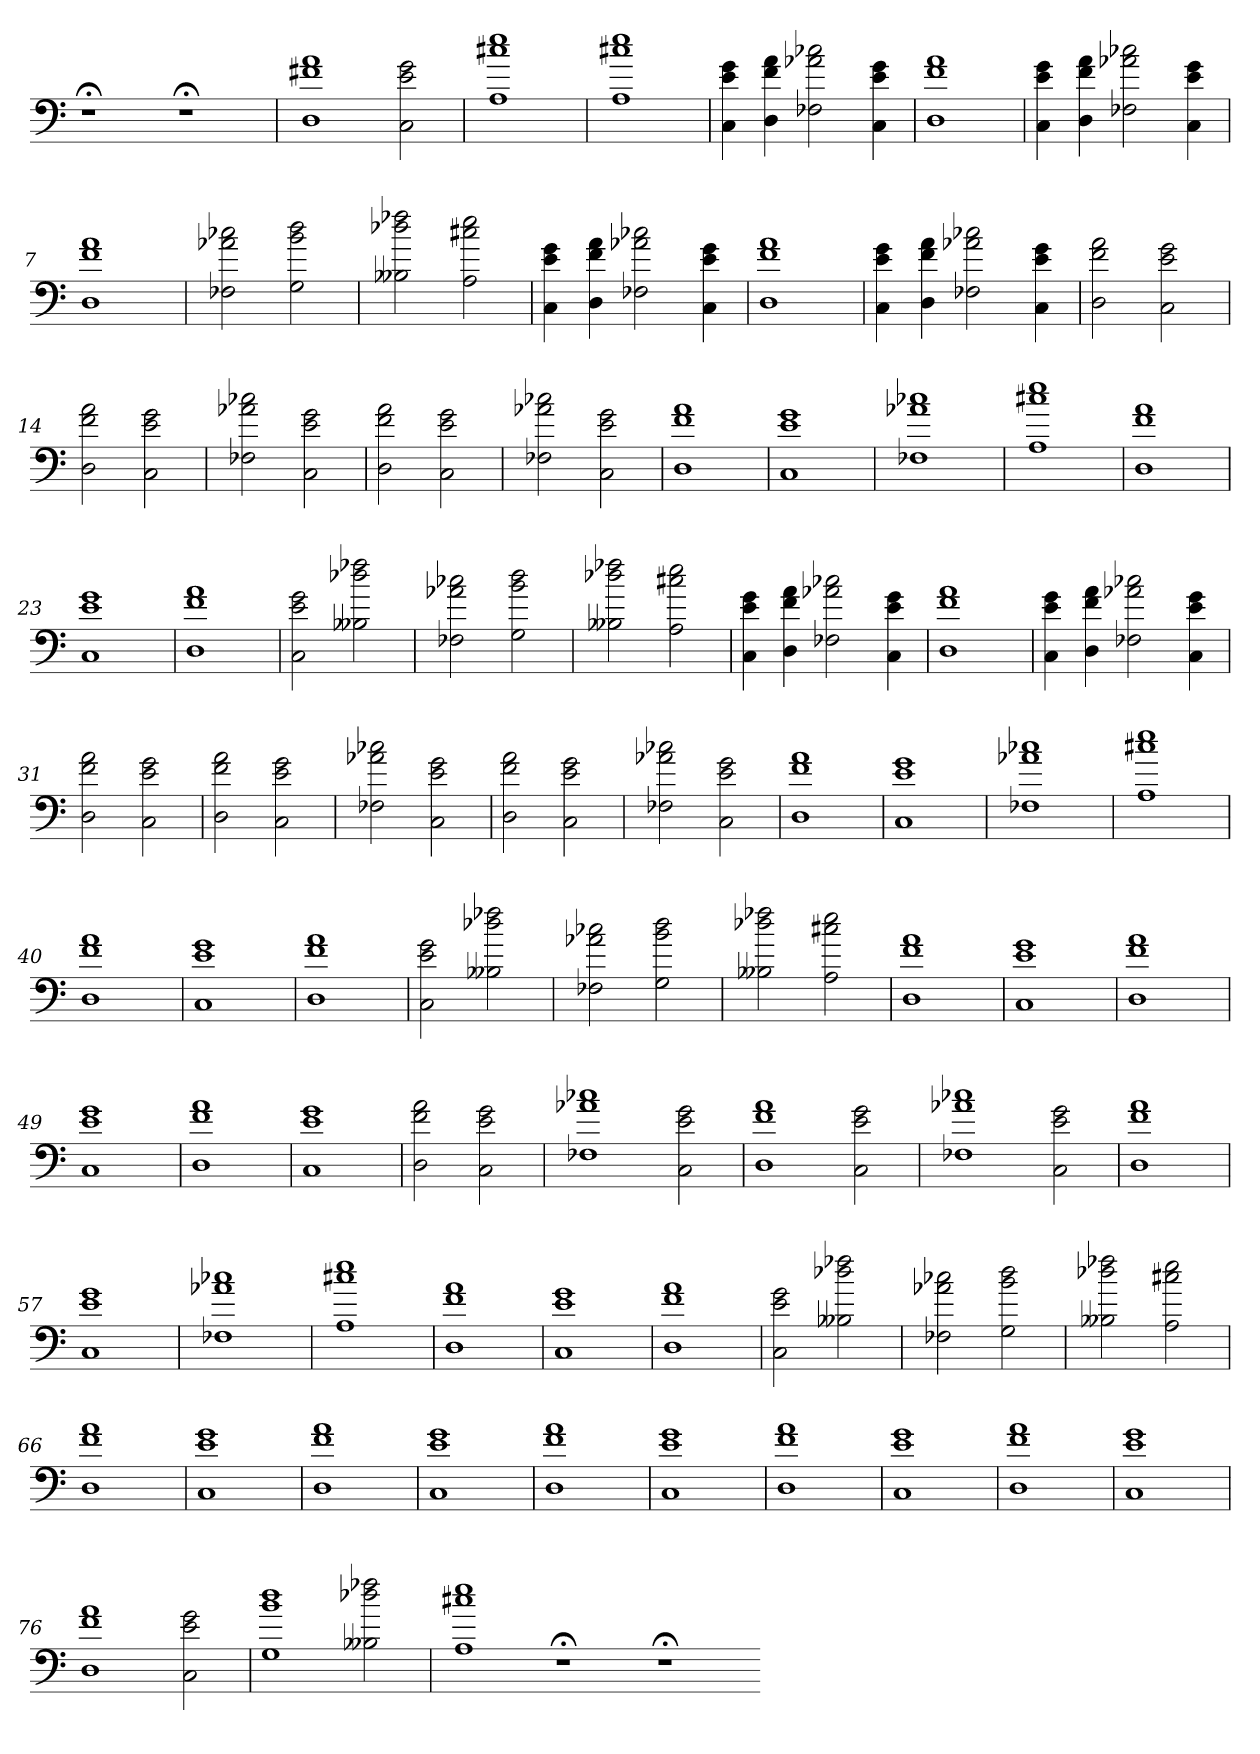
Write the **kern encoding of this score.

**kern
*part1
*staff1
=
1r;<
1r;<
=1
1D 1f#X 1a
2C 2e 2g
=2
1A 1cc#X 1ee
=3
1A 1cc#X 1ee
=4
4C 4e 4g
4D 4f 4a
2F-X 2a-X 2cc-X
4C 4e 4g
=5
1D 1f 1a
=6
4C 4e 4g
4D 4f 4a
2F-X 2a-X 2cc-X
4C 4e 4g
=7
1D 1f 1a
=8
2F-X 2a-X 2cc-X
2G 2b 2dd
=9
2B--X 2dd-X 2ff-X
2A 2cc#X 2ee
=10
4C 4e 4g
4D 4f 4a
2F-X 2a-X 2cc-X
4C 4e 4g
=11
1D 1f 1a
=12
4C 4e 4g
4D 4f 4a
2F-X 2a-X 2cc-X
4C 4e 4g
=13
2D 2f 2a
2C 2e 2g
=14
2D 2f 2a
2C 2e 2g
=15
2F-X 2a-X 2cc-X
2C 2e 2g
=16
2D 2f 2a
2C 2e 2g
=17
2F-X 2a-X 2cc-X
2C 2e 2g
=18
1D 1f 1a
=19
1C 1e 1g
=20
1F-X 1a-X 1cc-X
=21
1A 1cc#X 1ee
=22
1D 1f 1a
=23
1C 1e 1g
=24
1D 1f 1a
=25
2C 2e 2g
2B--X 2dd-X 2ff-X
=26
2F-X 2a-X 2cc-X
2G 2b 2dd
=27
2B--X 2dd-X 2ff-X
2A 2cc#X 2ee
=28
4C 4e 4g
4D 4f 4a
2F-X 2a-X 2cc-X
4C 4e 4g
=29
1D 1f 1a
=30
4C 4e 4g
4D 4f 4a
2F-X 2a-X 2cc-X
4C 4e 4g
=31
2D 2f 2a
2C 2e 2g
=32
2D 2f 2a
2C 2e 2g
=33
2F-X 2a-X 2cc-X
2C 2e 2g
=34
2D 2f 2a
2C 2e 2g
=35
2F-X 2a-X 2cc-X
2C 2e 2g
=36
1D 1f 1a
=37
1C 1e 1g
=38
1F-X 1a-X 1cc-X
=39
1A 1cc#X 1ee
=40
1D 1f 1a
=41
1C 1e 1g
=42
1D 1f 1a
=43
2C 2e 2g
2B--X 2dd-X 2ff-X
=44
2F-X 2a-X 2cc-X
2G 2b 2dd
=45
2B--X 2dd-X 2ff-X
2A 2cc#X 2ee
=46
1D 1f 1a
=47
1C 1e 1g
=48
1D 1f 1a
=49
1C 1e 1g
=50
1D 1f 1a
=51
1C 1e 1g
=52
2D 2f 2a
2C 2e 2g
=53
1F-X 1a-X 1cc-X
2C 2e 2g
=54
1D 1f 1a
2C 2e 2g
=55
1F-X 1a-X 1cc-X
2C 2e 2g
=56
1D 1f 1a
=57
1C 1e 1g
=58
1F-X 1a-X 1cc-X
=59
1A 1cc#X 1ee
=60
1D 1f 1a
=61
1C 1e 1g
=62
1D 1f 1a
=63
2C 2e 2g
2B--X 2dd-X 2ff-X
=64
2F-X 2a-X 2cc-X
2G 2b 2dd
=65
2B--X 2dd-X 2ff-X
2A 2cc#X 2ee
=66
1D 1f 1a
=67
1C 1e 1g
=68
1D 1f 1a
=69
1C 1e 1g
=70
1D 1f 1a
=71
1C 1e 1g
=72
1D 1f 1a
=73
1C 1e 1g
=74
1D 1f 1a
=75
1C 1e 1g
=76
1D 1f 1a
2C 2e 2g
=77
1G 1b 1dd
2B--X 2dd-X 2ff-X
=78
1A 1cc#X 1ee
1r;<
1r;<
=-
*-
